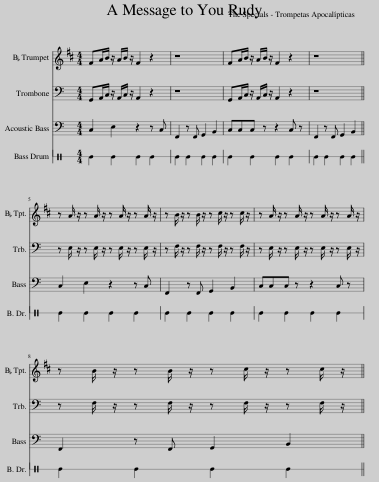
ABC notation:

X:1
%%score 1 2 3 4
L:1/8
M:4/4
I:linebreak $
K:C
V:1 treble transpose=-2
V:2 bass
V:3 bass
V:4 perc stafflines=1
K:none
V:1
[K:D] FA/B/ z/ A/B/ z/ F2 z2 | z8 | FA/B/ z/ A/B/ z/ F2 z2 | z8 ||$ z A/ z/ z A/ z/ z A/ z/ z A/ z/ | %5
 z B/ z/ z B/ z/ z c/ z/ z c/ z/ | z A/ z/ z A/ z/ z A/ z/ z A/ z/ |$ z B/ z/ z B/ z/ z c/ z/ z c/ z/ || %8
V:2
 G,,A,,/C,/ z/ A,,/C,/ z/ A,,2 z2 | z8 | G,,A,,/C,/ z/ A,,/C,/ z/ A,,2 z2 | z8 ||$ z E,/ z/ z E,/ z/ z E,/ z/ z E,/ z/ | %5
 z F,/ z/ z F,/ z/ z F,/ z/ z F,/ z/ | z E,/ z/ z E,/ z/ z E,/ z/ z E,/ z/ |$ z F,/ z/ z F,/ z/ z F,/ z/ z F,/ z/ || %8
V:3
 C,2 E,2 z2 z C, | F,,2 z F,, G,,2 B,,2 | C,C,C, z z2 C, z | F,,2 z F,, G,,2 B,,2 ||$ C,2 E,2 z2 z C, | %5
 F,,2 z F,, G,,2 B,,2 | C,C,C, z z2 C, z |$ F,,2 z F,, G,,2 B,,2 || %8
V:4
 E2 E2 E2 E2 | E2 E2 E2 E2 | E2 E2 E2 E2 | E2 E2 E2 E2 ||$ E2 E2 E2 E2 | %5
 E2 E2 E2 E2 | E2 E2 E2 E2 |$ E2 E2 E2 E2 || %8
